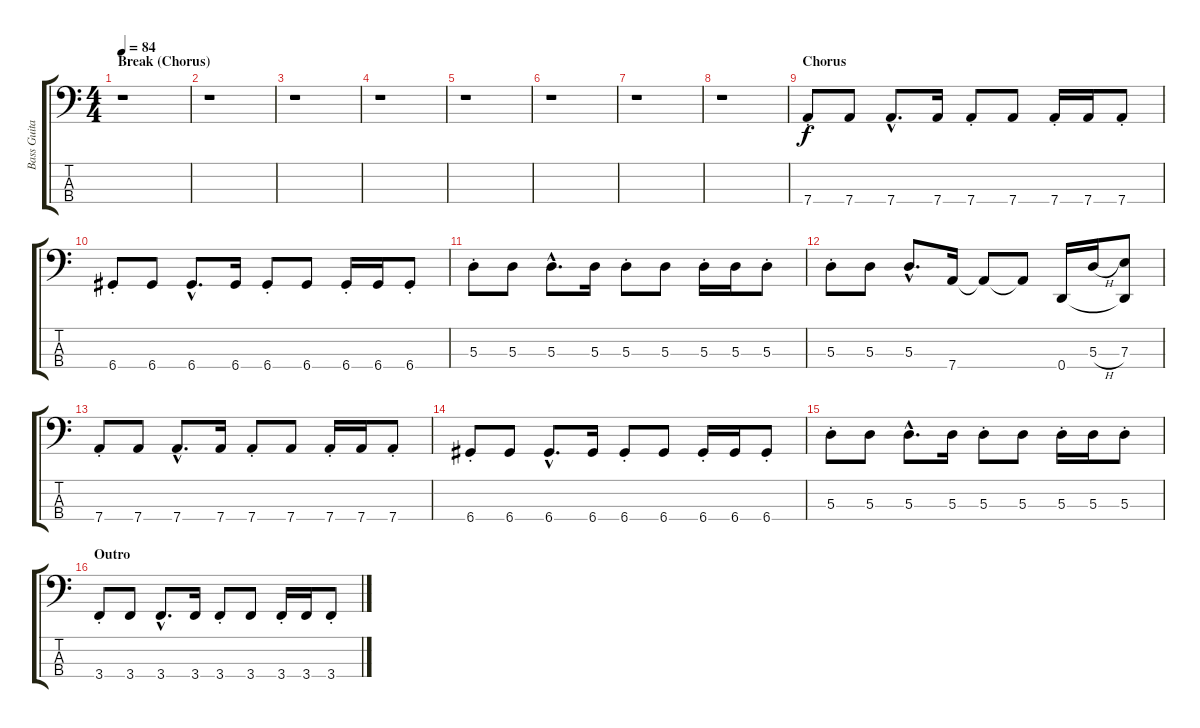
\track ("Bass Guitar" "Bass Guita") {instrument electricbassfinger}
\staff {score tabs}
\tuning (G2 D2 A1 D1) {hide}
\ts (4 4)
\section ("" "Break (Chorus)")
\tempo 84
\clef f4
\ks c
r.1{dy f} |
r.1 |
r.1 |
r.1 |
r.1 |
r.1 |
r.1 |
r.1 |
\section ("" "Chorus")
7.4{st}.8 7.4.8 7.4{hac}.8{d} 7.4.16 7.4{st}.8 7.4.8 7.4{st}.16 7.4.16 7.4{st}.8 |
6.4{st}.8 6.4.8 6.4{hac}.8{d} 6.4.16 6.4{st}.8 6.4.8 6.4{st}.16 6.4.16 6.4{st}.8 |
5.3{st}.8 5.3.8 5.3{hac}.8{d} 5.3.16 5.3{st}.8 5.3.8 5.3{st}.16 5.3.16 5.3{st}.8 |
5.3{st}.8 5.3.8 5.3{hac}.8{d} 7.4.16 7.4{t}.8 7.4{t}.8 0.4.16 5.3{h}.16 (7.3 0.4{t}).8 |
7.4{st}.8 7.4.8 7.4{hac}.8{d} 7.4.16 7.4{st}.8 7.4.8 7.4{st}.16 7.4.16 7.4{st}.8 |
6.4{st}.8 6.4.8 6.4{hac}.8{d} 6.4.16 6.4{st}.8 6.4.8 6.4{st}.16 6.4.16 6.4{st}.8 |
5.3{st}.8 5.3.8 5.3{hac}.8{d} 5.3.16 5.3{st}.8 5.3.8 5.3{st}.16 5.3.16 5.3{st}.8 |
\section ("" "Outro")
3.4{st}.8 3.4.8 3.4{hac}.8{d} 3.4.16 3.4{st}.8 3.4.8 3.4{st}.16 3.4.16 3.4{st}.8
